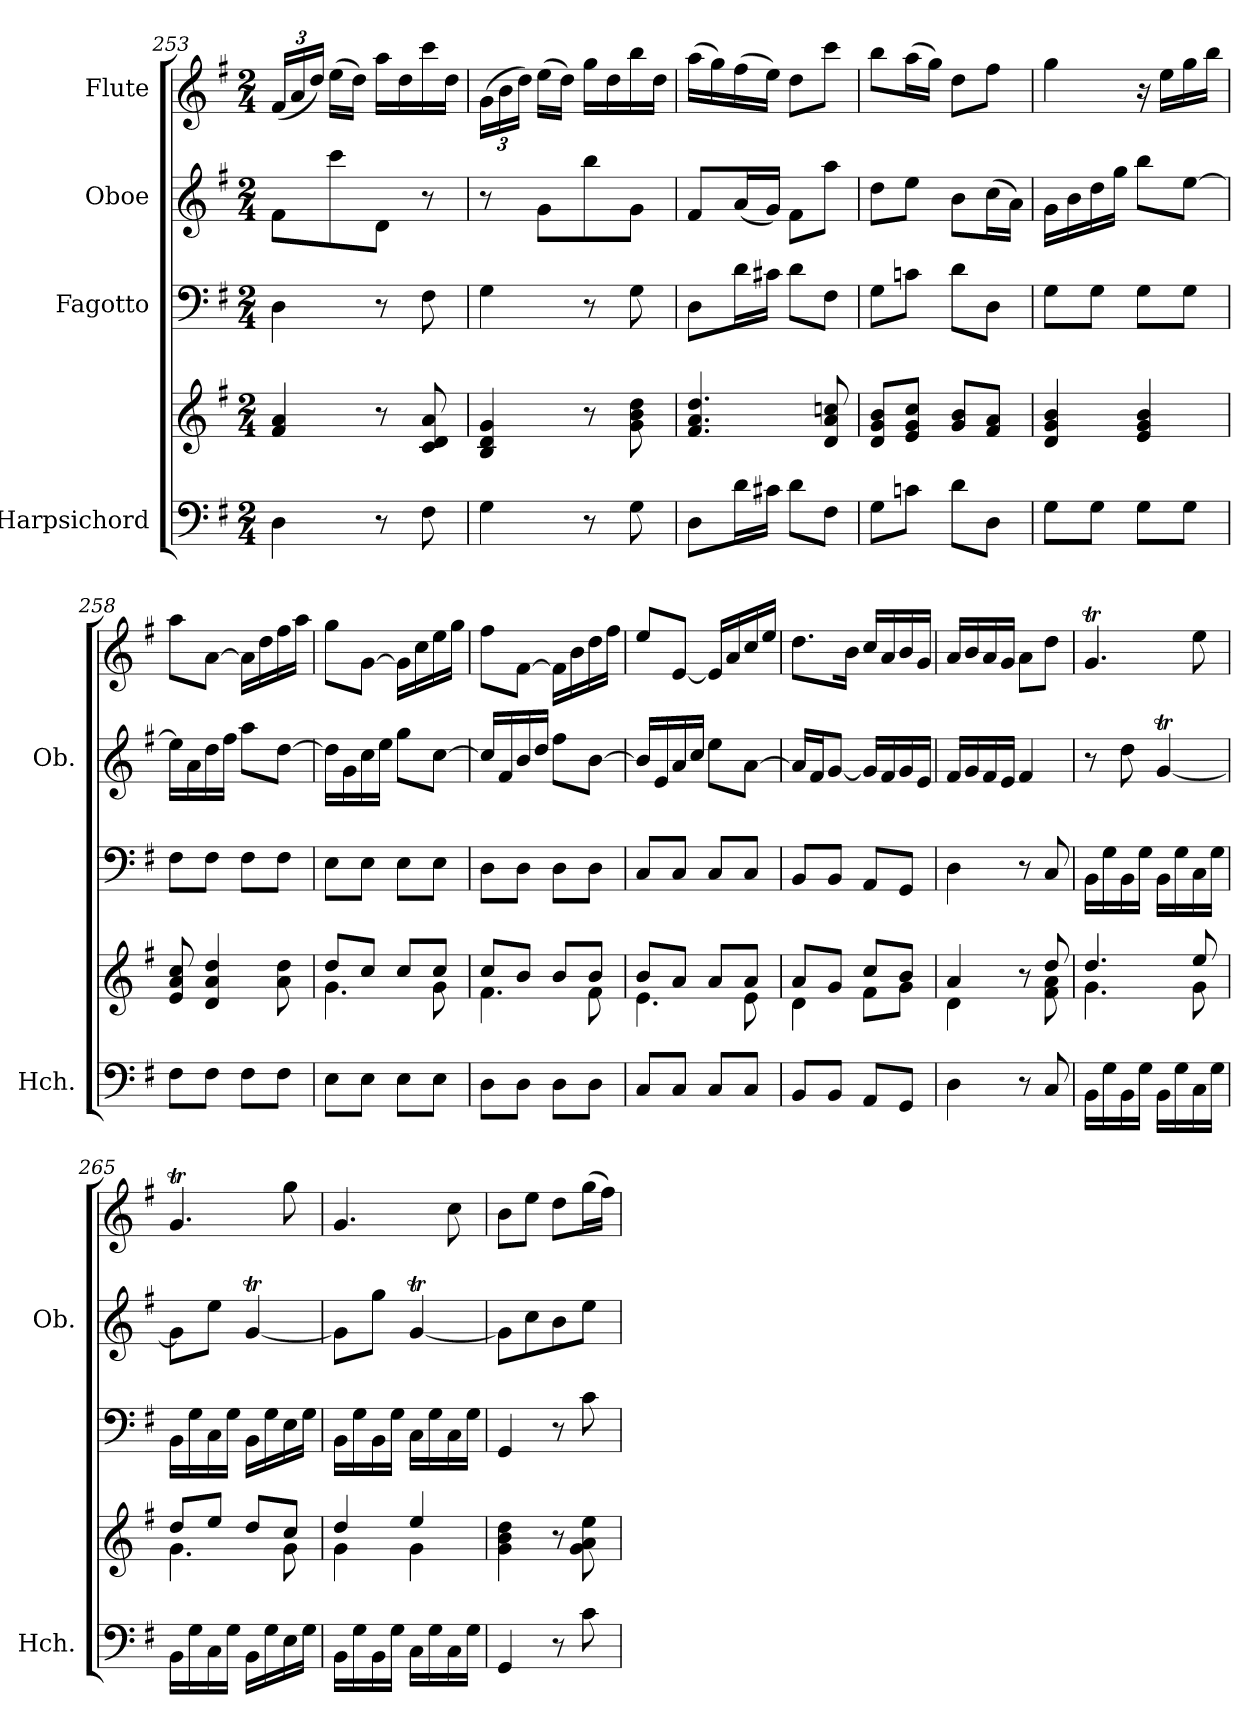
**kern	**kern	**kern	**kern	**kern
*part4	*part4	*part3	*part2	*part1
*staff5	*staff4	*staff3	*staff2	*staff1
*I"Harpsichord	*	*I"Fagotto	*I"Oboe	*I"Flute
*I'Hch.	*	*	*I'Ob.	*
*clefF4	*clefG2	*clefF4	*clefG2	*clefG2
*k[f#]	*k[f#]	*k[f#]	*k[f#]	*k[f#]
*M2/4	*M2/4	*M2/4	*M2/4	*M2/4
*	*	*	*	*Xbrackettup
=253	=253	=253	=253	=253
4D\	4f#/ 4a/	4D\	8f#\L	(24f#/LL
.	.	.	.	24a/
.	.	.	.	24dd/JJ)
.	.	.	8ccc\	(16ee\LL
.	.	.	.	16dd\JJ)
8r	8r	8r	8d\J	16aa\LL
.	.	.	.	16dd\
8F#\	8c/ 8d/ 8a/	8F#\	8r	16ccc\
.	.	.	.	16dd\JJ
=254	=254	=254	=254	=254
4G\	4B/ 4d/ 4g/	4G\	8r	(24g\LL
.	.	.	.	24b\
.	.	.	.	24dd\JJ)
.	.	.	8g\L	(16ee\LL
.	.	.	.	16dd\JJ)
8r	8r	8r	8bb\	16gg\LL
.	.	.	.	16dd\
8G\	8g\ 8b\ 8dd\	8G\	8g\J	16bb\
.	.	.	.	16dd\JJ
=255	=255	=255	=255	=255
8D\L	4.f#/ 4.a/ 4.dd/	8D\L	8f#/L	(16aa\LL
.	.	.	.	16gg\)
16d\L	.	16d\L	(16a/L	(16ff#\
16c#X\JJ	.	16c#X\JJ	16g/JJ)	16ee\JJ)
8d\L	.	8d\L	8f#\L	8dd\L
8F#\J	8d/ 8a/ 8ccn/	8F#\J	8aa\J	8ccc\J
=256	=256	=256	=256	=256
8G\L	8d/ 8g/ 8b/L	8G\L	8dd\L	8bb\L
8cn\J	8e/ 8g/ 8cc/J	8cn\J	8ee\J	(16aa\L
.	.	.	.	16gg\JJ)
8d\L	8g/ 8b/L	8d\L	8b\L	8dd\L
8D\J	8f#/ 8a/J	8D\J	(16cc\L	8ff#\J
.	.	.	16a\JJ)	.
=257	=257	=257	=257	=257
8G\L	4d/ 4g/ 4b/	8G\L	16g\LL	4gg\
.	.	.	16b\	.
8G\J	.	8G\J	16dd\	.
.	.	.	16gg\JJ	.
8G\L	4e/ 4g/ 4b/	8G\L	8bb\L	16r
.	.	.	.	16ee\LL
8G\J	.	8G\J	[8ee\J	16gg\
.	.	.	.	16bb\JJ
=258	=258	=258	=258	=258
8F#\L	8e/ 8a/ 8cc/	8F#\L	16ee\LL]	8aa\L
.	.	.	16a\	.
8F#\J	4d/ 4a/ 4dd/	8F#\J	16dd\	[8a\J
.	.	.	16ff#\JJ	.
8F#\L	.	8F#\L	8aa\L	16a\LL]
.	.	.	.	16dd\
8F#\J	8a\ 8dd\	8F#\J	[8dd\J	16ff#\
.	.	.	.	16aa\JJ
!!LO:LB:g=z
=259	=259	=259	=259	=259
*	*^	*	*	*
8E\L	8dd/L	4.g\	8E\L	16dd\LL]	8gg\L
.	.	.	.	16g\	.
8E\J	8cc/J	.	8E\J	16cc\	[8g\J
.	.	.	.	16ee\JJ	.
8E\L	8cc/L	.	8E\L	8gg\L	16g\LL]
.	.	.	.	.	16cc\
8E\J	8cc/J	8g\	8E\J	[8cc\J	16ee\
.	.	.	.	.	16gg\JJ
=260	=260	=260	=260	=260	=260
8D\L	8cc/L	4.f#\	8D\L	16cc/LL]	8ff#\L
.	.	.	.	16f#/	.
8D\J	8b/J	.	8D\J	16b/	[8f#\J
.	.	.	.	16dd/JJ	.
8D\L	8b/L	.	8D\L	8ff#\L	16f#\LL]
.	.	.	.	.	16b\
8D\J	8b/J	8f#\	8D\J	[8b\J	16dd\
.	.	.	.	.	16ff#\JJ
=261	=261	=261	=261	=261	=261
8C/L	8b/L	4.e\	8C/L	16b/LL]	8ee/L
.	.	.	.	16e/	.
8C/J	8a/J	.	8C/J	16a/	[8e/J
.	.	.	.	16cc/JJ	.
8C/L	8a/L	.	8C/L	8ee\L	16e/LL]
.	.	.	.	.	16a/
8C/J	8a/J	8e\	8C/J	[8a\J	16cc/
.	.	.	.	.	16ee/JJ
=262	=262	=262	=262	=262	=262
8BB/L	8a/L	4d\	8BB/L	16a/LL]	8.dd\L
.	.	.	.	16f#/J	.
8BB/J	8g/J	.	8BB/J	[8g/J	.
.	.	.	.	.	16b\Jk
8AA/L	8cc/L	8f#\L	8AA/L	16g/LL]	16cc/LL
.	.	.	.	16f#/	16a/
8GG/J	8b/J	8g\J	8GG/J	16g/	16b/
.	.	.	.	16e/JJ	16g/JJ
=263	=263	=263	=263	=263	=263
4D\	4a/	4d\	4D\	16f#/LL	16a/LL
.	.	.	.	16g/	16b/
.	.	.	.	16f#/	16a/
.	.	.	.	16e/JJ	16g/JJ
8r	8r	8ryy	8r	4f#/	8a\L
8C/	8dd/	8f#\ 8a\	8C/	.	8dd\J
=264	=264	=264	=264	=264	=264
16BB\LL	4.dd/	4.g\	16BB\LL	8r	4.gT/
16G\	.	.	16G\	.	.
16BB\	.	.	16BB\	8dd\	.
16G\JJ	.	.	16G\JJ	.	.
16BB\LL	.	.	16BB\LL	[4gT/	.
16G\	.	.	16G\	.	.
16C\	8ee/	8g\	16C\	.	8ee\
16G\JJ	.	.	16G\JJ	.	.
=265	=265	=265	=265	=265	=265
16BB\LL	8dd/L	4.g\	16BB\LL	8g\L]	4.gT/
16G\	.	.	16G\	.	.
16C\	8ee/J	.	16C\	8ee\J	.
16G\JJ	.	.	16G\JJ	.	.
16BB\LL	8dd/L	.	16BB\LL	[4gT/	.
16G\	.	.	16G\	.	.
16E\	8cc/J	8g\	16E\	.	8gg\
16G\JJ	.	.	16G\JJ	.	.
=266	=266	=266	=266	=266	=266
16BB\LL	4dd/	4g\	16BB\LL	8g\L]	4.g/
16G\	.	.	16G\	.	.
16BB\	.	.	16BB\	8gg\J	.
16G\JJ	.	.	16G\JJ	.	.
16C\LL	4ee/	4g\	16C\LL	[4gT/	.
16G\	.	.	16G\	.	.
16C\	.	.	16C\	.	8cc\
16G\JJ	.	.	16G\JJ	.	.
*	*v	*v	*	*	*
=267	=267	=267	=267	=267
4GG/	4g\ 4b\ 4dd\	4GG/	8g\L]	8b\L
.	.	.	8cc\	8ee\J
8r	8r	8r	8b\	8dd\L
8c\	8g\ 8a\ 8ee\	8c\	8ee\J	(16gg\L
.	.	.	.	16ff#\JJ)
=	=	=	=	=
*-	*-	*-	*-	*-
